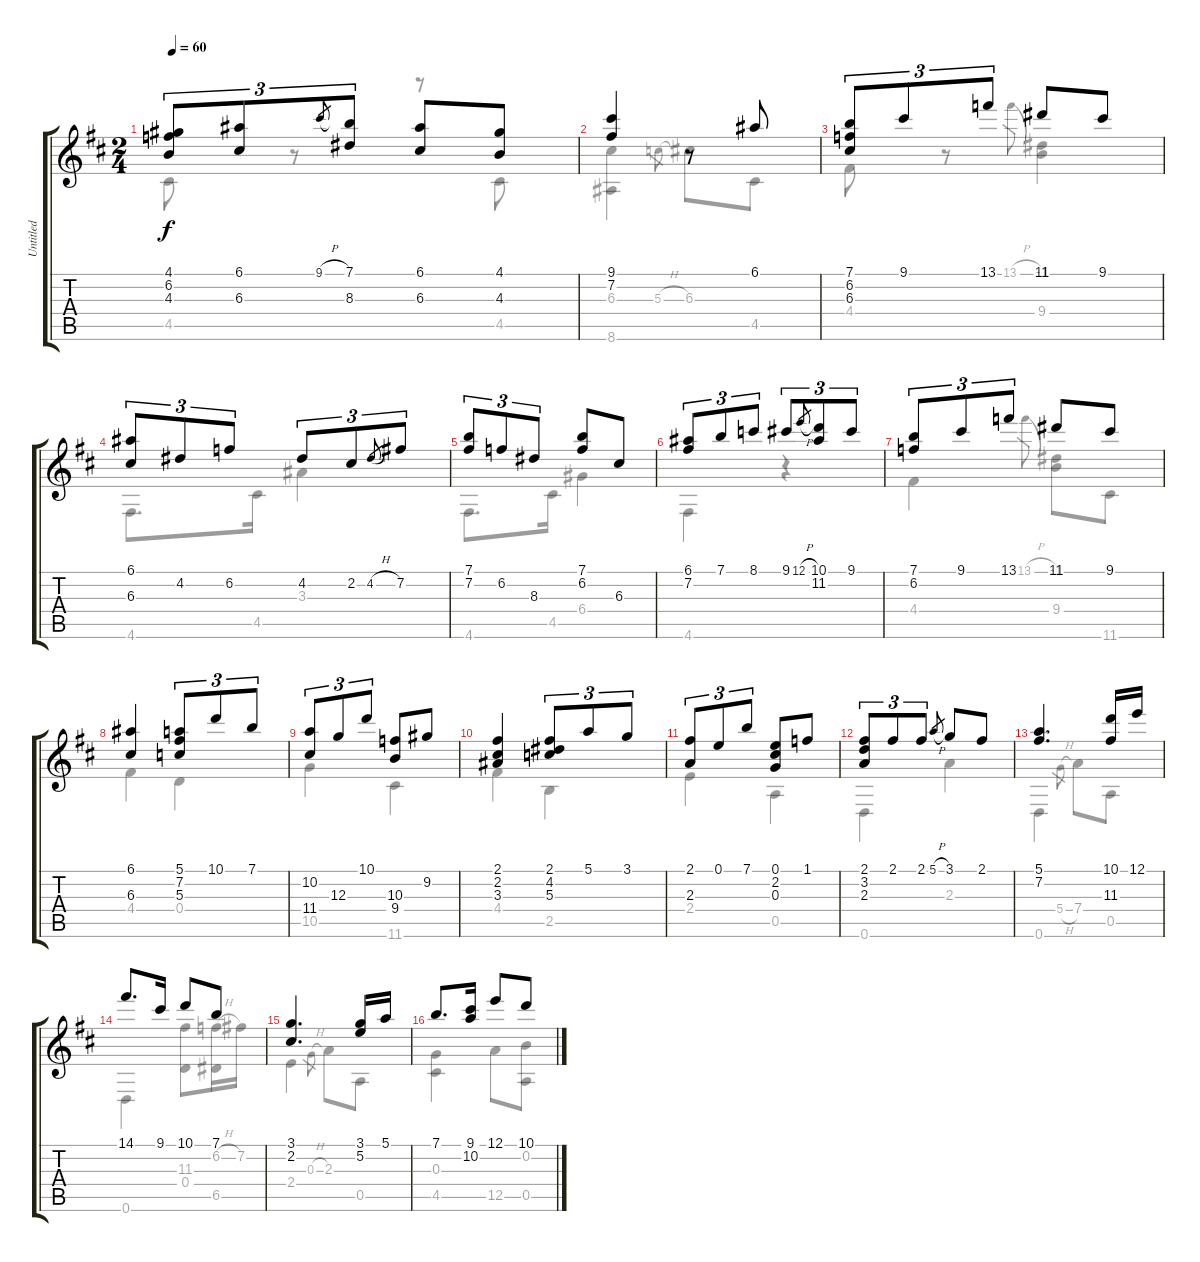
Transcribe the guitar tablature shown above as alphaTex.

\track ("Untitled" "Untitled") {instrument acousticguitarnylon}
\staff {score tabs}
\tuning (E4 B3 G3 D3 A2 D2) {hide}
\voice
\ts (2 4)
\tempo 60
\clef g2
\ks d
(4.1 6.2 4.3).8{tu (3 2) dy f} (6.1 6.3).8{tu (3 2)} 9.1{h}.8{gr} (7.1 8.3).8{tu (3 2)} (6.1 6.3).8 (4.1 4.3).8 |
(9.1 7.2).4 r.8 6.1.8 |
(7.1 6.2 6.3).8{tu (3 2)} 9.1.8{tu (3 2)} 13.1.8{tu (3 2)} 11.1.8 9.1.8 |
(6.1 6.3).8{tu (3 2)} 4.2.8{tu (3 2)} 6.2.8{tu (3 2)} 4.2.8{tu (3 2)} 2.2.8{tu (3 2)} 4.2{h}.8{gr} 7.2.8{tu (3 2)} |
(7.1 7.2).8{tu (3 2)} 6.2.8{tu (3 2)} 8.3.8{tu (3 2)} (7.1 6.2).8 6.3.8 |
(6.1 7.2).8{tu (3 2)} 7.1.8{tu (3 2)} 8.1.8{tu (3 2)} 9.1.8{tu (3 2)} 12.1{h}.8{gr} (10.1 11.2).8{tu (3 2)} 9.1.8{tu (3 2)} |
(7.1 6.2).8{tu (3 2)} 9.1.8{tu (3 2)} 13.1.8{tu (3 2)} 11.1.8 9.1.8 |
(6.1 6.3).4 (5.1 7.2 5.3).8{tu (3 2)} 10.1.8{tu (3 2)} 7.1.8{tu (3 2)} |
(10.2 11.4).8{tu (3 2)} 12.3.8{tu (3 2)} 10.1.8{tu (3 2)} (10.3 9.4).8 9.2.8 |
(2.1 2.2 3.3).4 (2.1 4.2 5.3).8{tu (3 2)} 5.1.8{tu (3 2)} 3.1.8{tu (3 2)} |
(2.1 2.3).8{tu (3 2)} 0.1.8{tu (3 2)} 7.1.8{tu (3 2)} (0.1 2.2 0.3).8 1.1.8 |
(2.1 3.2 2.3).8{tu (3 2)} 2.1.8{tu (3 2)} 2.1.8{tu (3 2)} 5.1{h}.8{gr} 3.1.8 2.1.8 |
(5.1 7.2).4{d} (10.1 11.3).16 12.1.16 |
14.1.8{d} 9.1.16 10.1.8 7.1.8 |
(3.1 2.2).4{d} (3.1 5.2).16 5.1.16 |
7.1.8{d} (9.1 10.2).16 12.1.8 10.1.8
\voice
\clef g2
\ottava regular
\simile none
\ks d
4.5.8{dy f} r.8 r.8 4.5.8 |
(6.3 8.6).4 5.3{h}.8{gr} 6.3.8 4.5.8 |
4.4.8 r.8 13.1{h}.8{gr} (-1.1 9.4).4 |
4.6.8{d} 4.5.16 3.3.4 |
4.6.8{d} 4.5.16 6.4.4 |
4.6.4 r.4 |
4.4.4 13.1{h}.8{gr} (-1.1 9.4).8 11.6.8 |
4.4.4 0.4.4 |
10.5.4 11.6.4 |
4.4.4 2.5.4 |
2.4.4 0.5.4 |
0.6.4 2.3.4 |
0.6.4 5.4{h}.8{gr} 7.4.8 0.5.8 |
0.6.4 (11.3 0.4).8 (6.2{h} 6.5).16 7.2.16 |
2.4.4 0.3{h}.8{gr} 2.3.8 0.5.8 |
(0.3 4.5).4 12.5.8 (0.2 0.5).8
